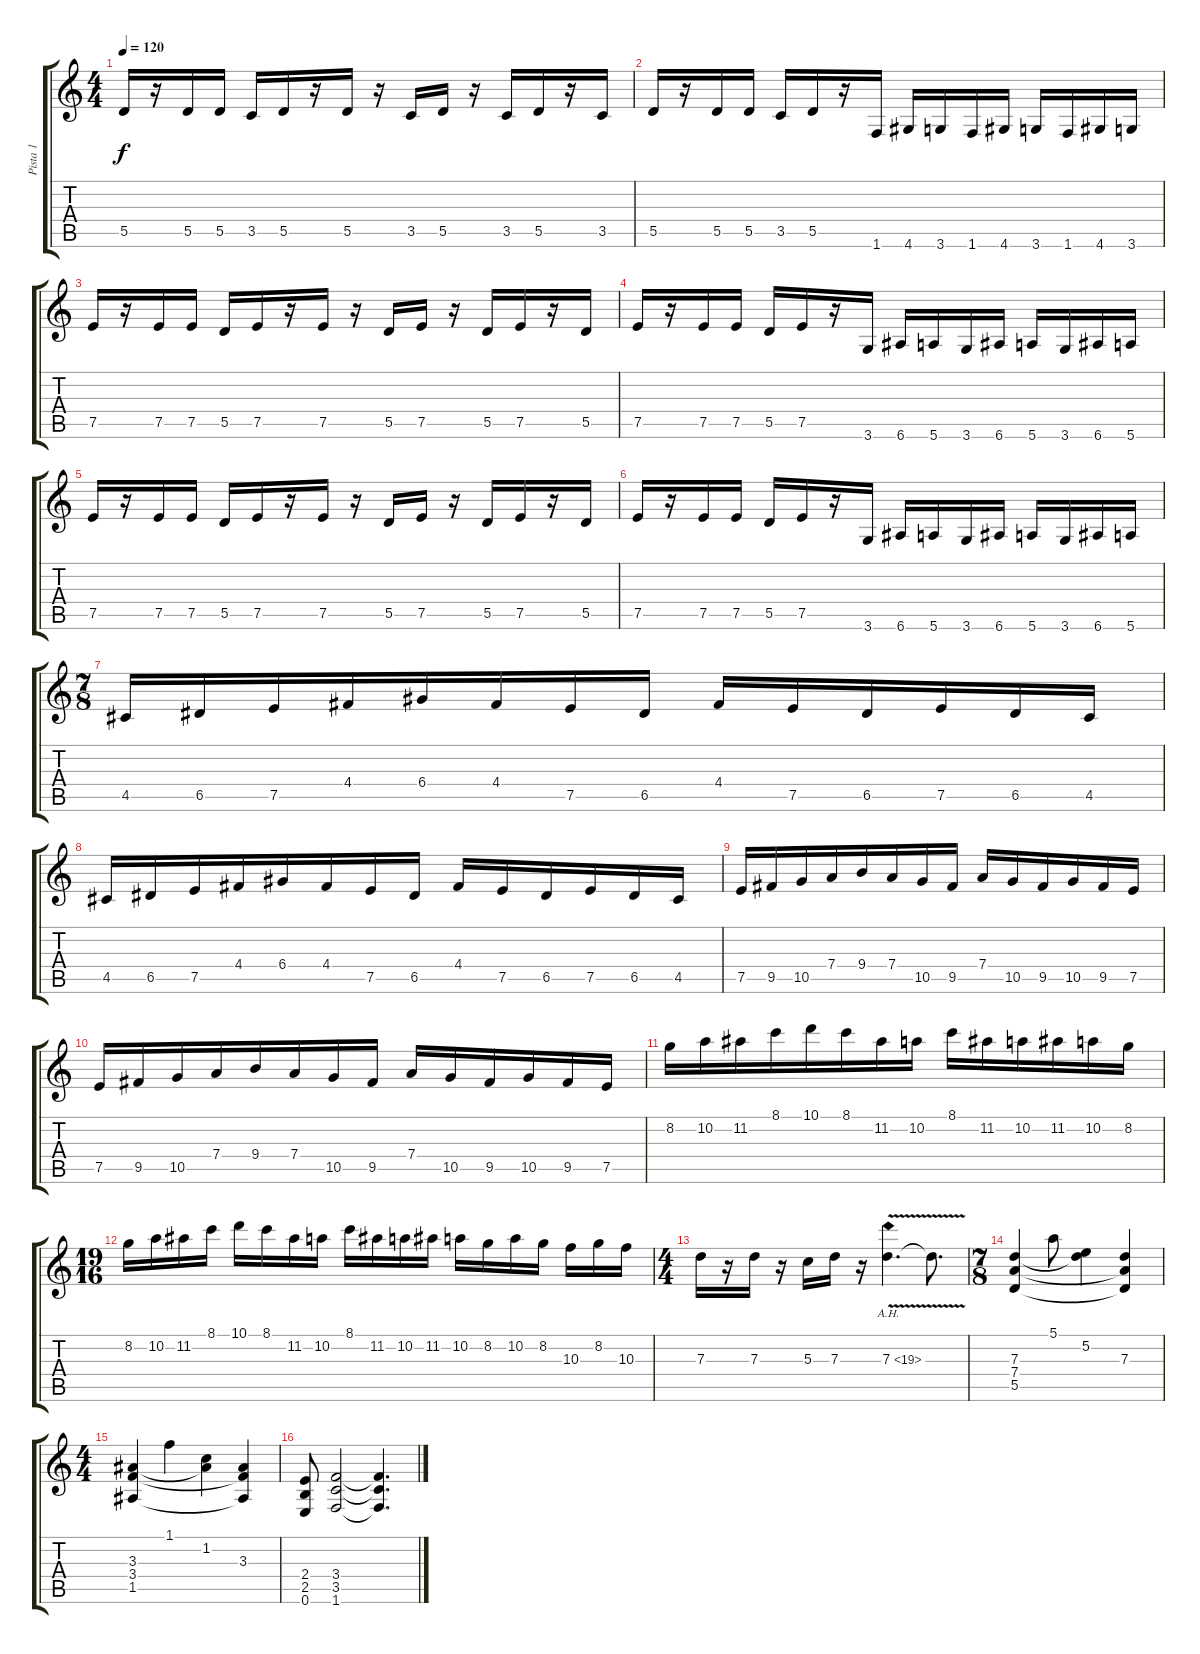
\track ("Pista 1" "Pista 1") {instrument distortionguitar}
\staff {score tabs}
\tuning (E4 B3 G3 D3 A2 E2) {hide}
\ts (4 4)
\tempo 120
\clef g2
\ks c
5.5.16{dy f} r.16 5.5.16 5.5.16 3.5.16 5.5.16 r.16 5.5.16 r.16 3.5.16 5.5.16 r.16 3.5.16 5.5.16 r.16 3.5.16 |
5.5.16 r.16 5.5.16 5.5.16 3.5.16 5.5.16 r.16 1.6.16 4.6.16 3.6.16 1.6.16 4.6.16 3.6.16 1.6.16 4.6.16 3.6.16 |
7.5.16 r.16 7.5.16 7.5.16 5.5.16 7.5.16 r.16 7.5.16 r.16 5.5.16 7.5.16 r.16 5.5.16 7.5.16 r.16 5.5.16 |
7.5.16 r.16 7.5.16 7.5.16 5.5.16 7.5.16 r.16 3.6.16 6.6.16 5.6.16 3.6.16 6.6.16 5.6.16 3.6.16 6.6.16 5.6.16 |
7.5.16 r.16 7.5.16 7.5.16 5.5.16 7.5.16 r.16 7.5.16 r.16 5.5.16 7.5.16 r.16 5.5.16 7.5.16 r.16 5.5.16 |
7.5.16 r.16 7.5.16 7.5.16 5.5.16 7.5.16 r.16 3.6.16 6.6.16 5.6.16 3.6.16 6.6.16 5.6.16 3.6.16 6.6.16 5.6.16 |
\ts (7 8)
4.5.16 6.5.16 7.5.16 4.4.16 6.4.16 4.4.16 7.5.16 6.5.16 4.4.16 7.5.16 6.5.16 7.5.16 6.5.16 4.5.16 |
4.5.16 6.5.16 7.5.16 4.4.16 6.4.16 4.4.16 7.5.16 6.5.16 4.4.16 7.5.16 6.5.16 7.5.16 6.5.16 4.5.16 |
7.5.16 9.5.16 10.5.16 7.4.16 9.4.16 7.4.16 10.5.16 9.5.16 7.4.16 10.5.16 9.5.16 10.5.16 9.5.16 7.5.16 |
7.5.16 9.5.16 10.5.16 7.4.16 9.4.16 7.4.16 10.5.16 9.5.16 7.4.16 10.5.16 9.5.16 10.5.16 9.5.16 7.5.16 |
8.2.16 10.2.16 11.2.16 8.1.16 10.1.16 8.1.16 11.2.16 10.2.16 8.1.16 11.2.16 10.2.16 11.2.16 10.2.16 8.2.16 |
\ts (19 16)
8.2.16 10.2.16 11.2.16 8.1.16 10.1.16 8.1.16 11.2.16 10.2.16 8.1.16 11.2.16 10.2.16 11.2.16 10.2.16 8.2.16 10.2.16 8.2.16 10.3.16 8.2.16 10.3.16 |
\ts (4 4)
7.3.16 r.16 7.3.16 r.16 5.3.16 7.3.16 r.16 7.3{ah 12 v}.4{d} 7.3{t}.8{d} |
\ts (7 8)
(7.3 7.4 5.5).4 5.1.8 (5.2 7.3{t}).4 (7.3 7.4{t} 5.5{t}).4 |
\ts (4 4)
(3.3 3.4 1.5).4 1.1.4 (1.2 3.3{t}).4 (3.3 3.4{t} 1.5{t}).4 |
(2.4 2.5 0.6).8 (3.4 3.5 1.6).2 (3.4{t} 3.5{t} 1.6{t}).4{d}
